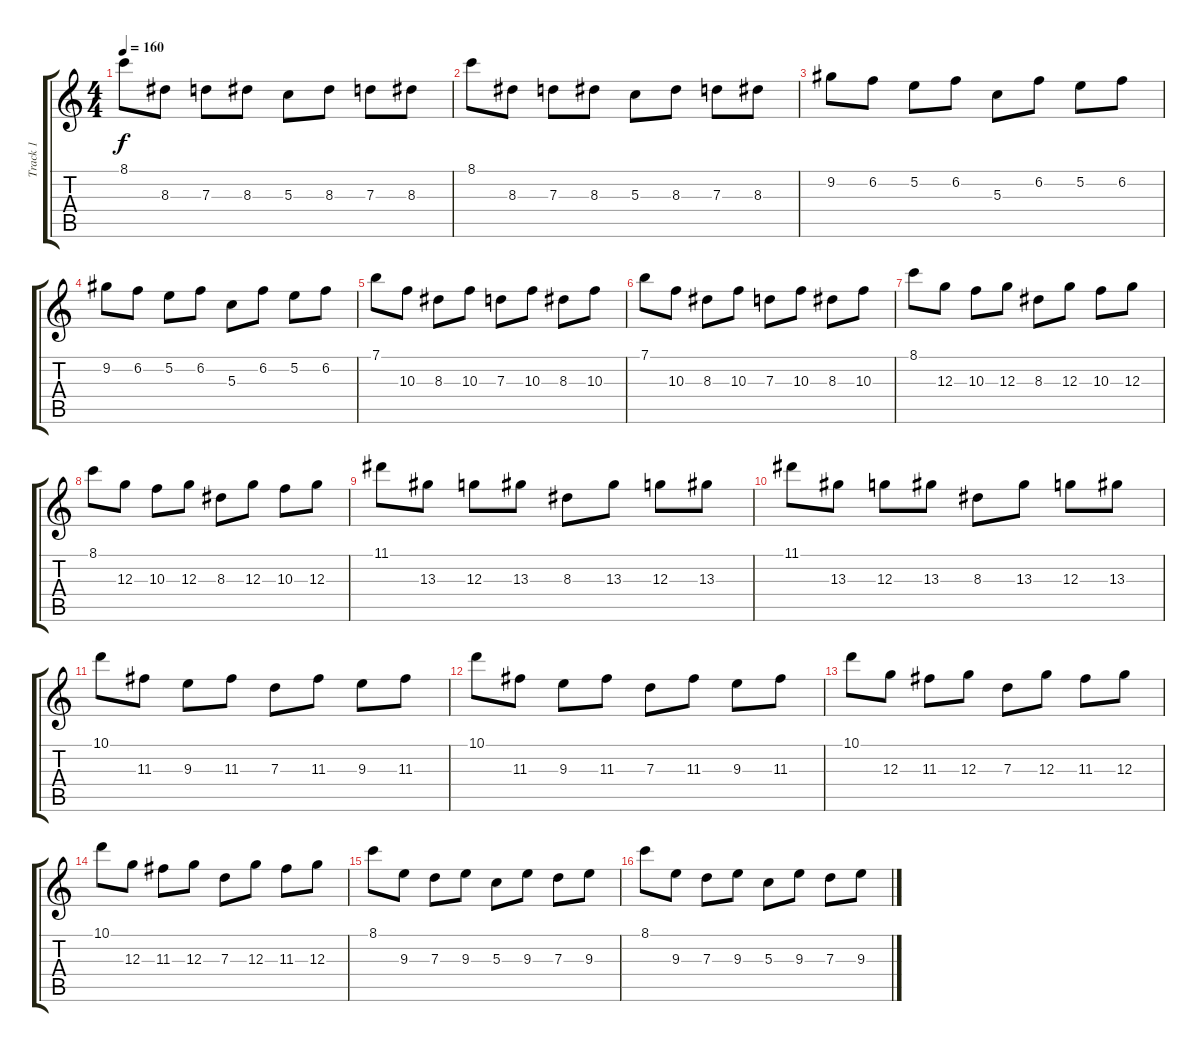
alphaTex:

\track ("Track 1" "Track 1") {instrument acousticguitarnylon}
\staff {score tabs}
\tuning (E4 B3 G3 D3 A2 E2) {hide}
\ts (4 4)
\tempo 160
\clef g2
\ks c
8.1.8{dy f instrument acousticguitarnylon} 8.3.8 7.3.8 8.3.8 5.3.8 8.3.8 7.3.8 8.3.8 |
8.1.8 8.3.8 7.3.8 8.3.8 5.3.8 8.3.8 7.3.8 8.3.8 |
9.2.8 6.2.8 5.2.8 6.2.8 5.3.8 6.2.8 5.2.8 6.2.8 |
9.2.8 6.2.8 5.2.8 6.2.8 5.3.8 6.2.8 5.2.8 6.2.8 |
7.1.8 10.3.8 8.3.8 10.3.8 7.3.8 10.3.8 8.3.8 10.3.8 |
7.1.8 10.3.8 8.3.8 10.3.8 7.3.8 10.3.8 8.3.8 10.3.8 |
8.1.8 12.3.8 10.3.8 12.3.8 8.3.8 12.3.8 10.3.8 12.3.8 |
8.1.8 12.3.8 10.3.8 12.3.8 8.3.8 12.3.8 10.3.8 12.3.8 |
11.1.8 13.3.8 12.3.8 13.3.8 8.3.8 13.3.8 12.3.8 13.3.8 |
11.1.8 13.3.8 12.3.8 13.3.8 8.3.8 13.3.8 12.3.8 13.3.8 |
10.1.8 11.3.8 9.3.8 11.3.8 7.3.8 11.3.8 9.3.8 11.3.8 |
10.1.8 11.3.8 9.3.8 11.3.8 7.3.8 11.3.8 9.3.8 11.3.8 |
10.1.8 12.3.8 11.3.8 12.3.8 7.3.8 12.3.8 11.3.8 12.3.8 |
10.1.8 12.3.8 11.3.8 12.3.8 7.3.8 12.3.8 11.3.8 12.3.8 |
8.1.8 9.3.8 7.3.8 9.3.8 5.3.8 9.3.8 7.3.8 9.3.8 |
8.1.8 9.3.8 7.3.8 9.3.8 5.3.8 9.3.8 7.3.8 9.3.8
